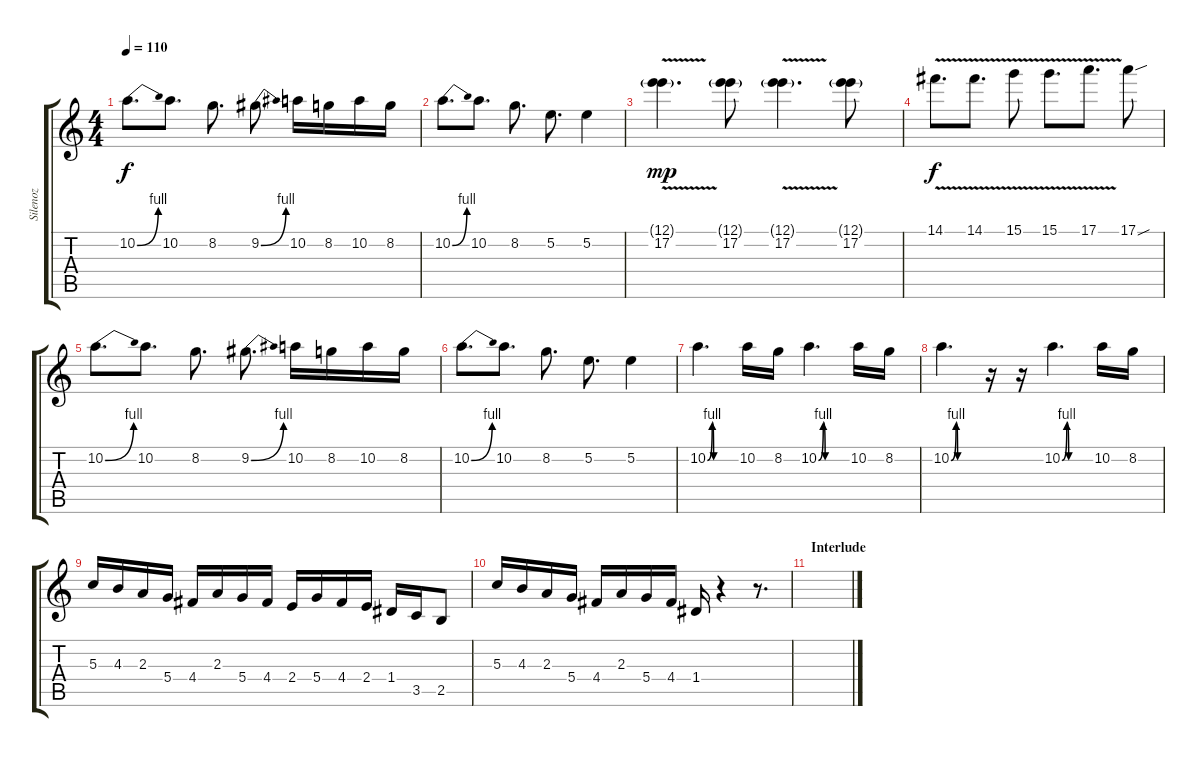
\track ("Silenoz" "Silenoz") {mute instrument distortionguitar}
\staff {score tabs}
\tuning (E4 B3 G3 D3 A2 E2) {hide}
\ts (4 4)
\tempo 110
\clef g2
\ks c
10.2{be (bend 0 0 60 4)}.8{d dy f} 10.2.8{d} 8.2.8{d} 9.2{be (bend 0 0 60 4)}.8{d} 10.2.16 8.2.16 10.2.16 8.2.16 |
10.2{be (bend 0 0 60 4)}.8{d} 10.2.8{d} 8.2.8{d} 5.2.8{d} 5.2.4 |
(12.1{v g} 17.2).4{d dy mp} (12.1{g} 17.2).8 (12.1{v g} 17.2).4{d} (12.1{g} 17.2).8 |
14.1{v}.8{d dy f} 14.1{v}.8{d} 15.1{v}.8 15.1{v}.8{d} 17.1{v}.8{d} 17.1{sou}.8 |
10.2{be (bend 0 0 60 4)}.8{d} 10.2.8{d} 8.2.8{d} 9.2{be (bend 0 0 60 4)}.8{d} 10.2.16 8.2.16 10.2.16 8.2.16 |
10.2{be (bend 0 0 60 4)}.8{d} 10.2.8{d} 8.2.8{d} 5.2.8{d} 5.2.4 |
10.2{be (custom 0 0 10 4 13 0 15 0 20 0 60 0)}.4{d} 10.2.16 8.2.16 10.2{be (custom 0 0 10 4 14 0 60 0)}.4{d} 10.2.16 8.2.16 |
10.2{be (custom 0 0 10 4 13 0 15 0 20 0 60 0)}.4{d} r.16 r.16 10.2{be (custom 0 0 10 4 14 0 60 0)}.4{d} 10.2.16 8.2.16 |
5.3.16 4.3.16 2.3.16 5.4.16 4.4.16 2.3.16 5.4.16 4.4.16 2.4.16 5.4.16 4.4.16 2.4.16 1.4.16 3.5.16 2.5.8 |
5.3.16 4.3.16 2.3.16 5.4.16 4.4.16 2.3.16 5.4.16 4.4.16 1.4.16 r.4 r.8{d} |
\section ("" "Interlude")
